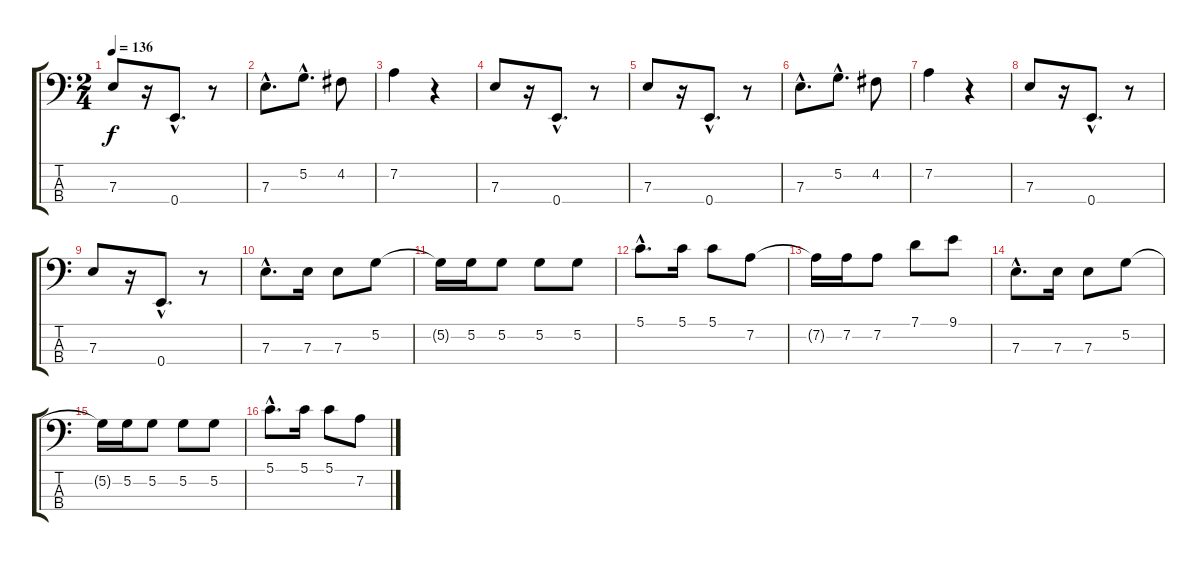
\track "" {instrument electricbassfinger}
\staff {score tabs}
\tuning (G2 D2 A1 E1) {hide}
\ts (2 4)
\tempo 136
\clef f4
\ks c
7.3.8{dy f} r.16 0.4{hac}.8{d} r.8 |
7.3{hac}.8{d} 5.2{hac}.8{d} 4.2.8 |
7.2.4 r.4 |
7.3.8 r.16 0.4{hac}.8{d} r.8 |
7.3.8 r.16 0.4{hac}.8{d} r.8 |
7.3{hac}.8{d} 5.2{hac}.8{d} 4.2.8 |
7.2.4 r.4 |
7.3.8 r.16 0.4{hac}.8{d} r.8 |
7.3.8 r.16 0.4{hac}.8{d} r.8 |
7.3{hac}.8{d} 7.3.16 7.3.8 5.2.8 |
5.2{t}.16 5.2.16 5.2.8 5.2.8 5.2.8 |
5.1{hac}.8{d} 5.1.16 5.1.8 7.2.8 |
7.2{t}.16 7.2.16 7.2.8 7.1.8 9.1.8 |
7.3{hac}.8{d} 7.3.16 7.3.8 5.2.8 |
5.2{t}.16 5.2.16 5.2.8 5.2.8 5.2.8 |
5.1{hac}.8{d} 5.1.16 5.1.8 7.2.8
